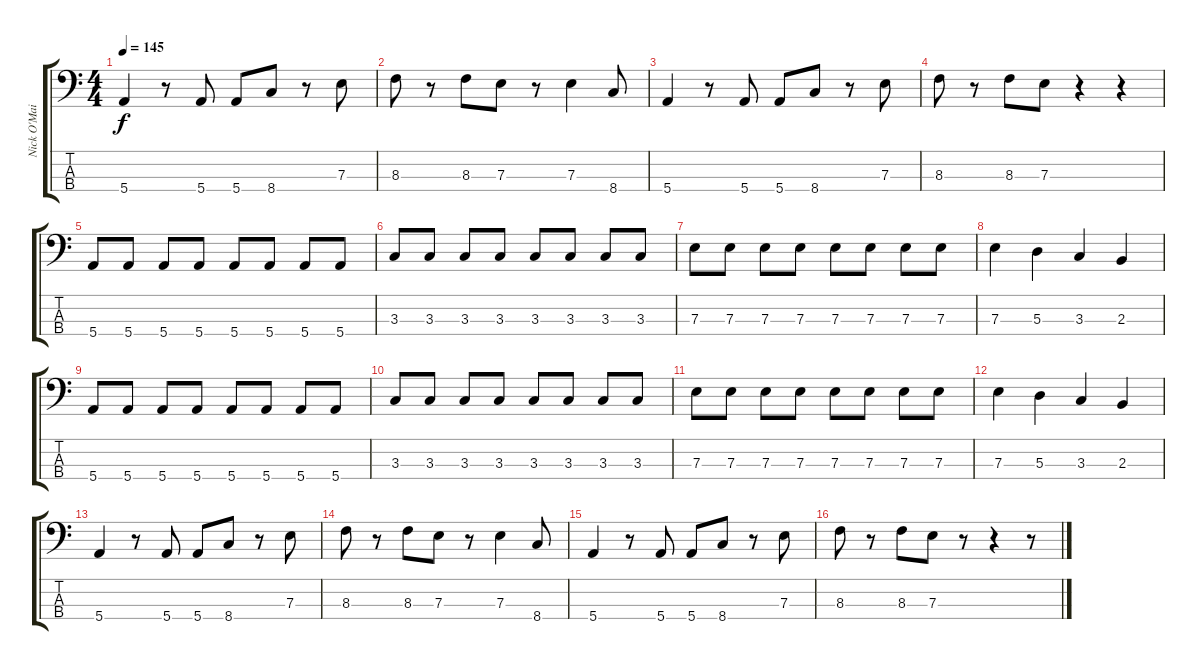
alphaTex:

\track ("Nick O'Maily" "Nick O'Mai") {instrument electricbassfinger}
\staff {score tabs}
\tuning (G2 D2 A1 E1) {hide}
\ts (4 4)
\tempo 145
\clef f4
\ks c
5.4.4{dy f} r.8 5.4.8 5.4.8 8.4.8 r.8 7.3.8 |
8.3.8 r.8 8.3.8 7.3.8 r.8 7.3.4 8.4.8 |
5.4.4 r.8 5.4.8 5.4.8 8.4.8 r.8 7.3.8 |
8.3.8 r.8 8.3.8 7.3.8 r.4 r.4 |
5.4.8 5.4.8 5.4.8 5.4.8 5.4.8 5.4.8 5.4.8 5.4.8 |
3.3.8 3.3.8 3.3.8 3.3.8 3.3.8 3.3.8 3.3.8 3.3.8 |
7.3.8 7.3.8 7.3.8 7.3.8 7.3.8 7.3.8 7.3.8 7.3.8 |
7.3.4 5.3.4 3.3.4 2.3.4 |
5.4.8 5.4.8 5.4.8 5.4.8 5.4.8 5.4.8 5.4.8 5.4.8 |
3.3.8 3.3.8 3.3.8 3.3.8 3.3.8 3.3.8 3.3.8 3.3.8 |
7.3.8 7.3.8 7.3.8 7.3.8 7.3.8 7.3.8 7.3.8 7.3.8 |
7.3.4 5.3.4 3.3.4 2.3.4 |
5.4.4 r.8 5.4.8 5.4.8 8.4.8 r.8 7.3.8 |
8.3.8 r.8 8.3.8 7.3.8 r.8 7.3.4 8.4.8 |
5.4.4 r.8 5.4.8 5.4.8 8.4.8 r.8 7.3.8 |
8.3.8 r.8 8.3.8 7.3.8 r.8 r.4 r.8
